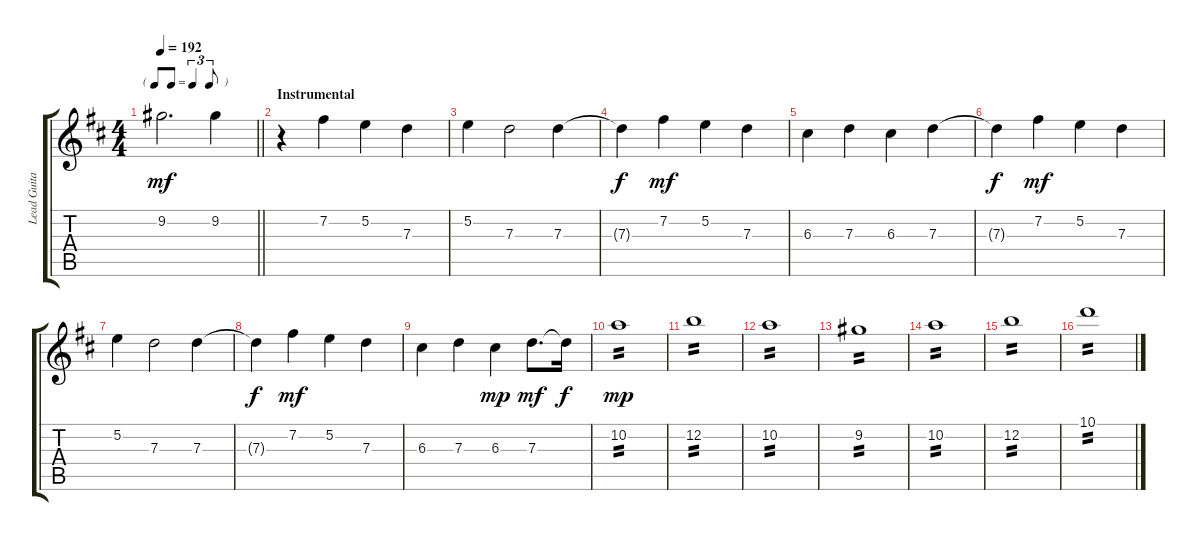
\track ("Lead Guitar" "Lead Guita") {instrument overdrivenguitar}
\staff {score tabs}
\tuning (E4 B3 G3 D3 A2 E2) {hide}
\ts (4 4)
\tf triplet8th
\tempo 192
\clef g2
\barLineRight lightlight
\ks bminor
9.2.2{d dy mf} 9.2.4 |
\section ("" "Instrumental")
r.4{volume 13} 7.2.4 5.2.4 7.3.4 |
5.2.4 7.3.2 7.3.4 |
7.3{t}.4{dy f} 7.2.4{dy mf} 5.2.4 7.3.4 |
6.3.4 7.3.4 6.3.4 7.3.4 |
7.3{t}.4{dy f} 7.2.4{dy mf} 5.2.4 7.3.4 |
5.2.4 7.3.2 7.3.4 |
7.3{t}.4{dy f} 7.2.4{dy mf} 5.2.4 7.3.4 |
6.3.4 7.3.4 6.3.4{dy mp} 7.3.8{d dy mf} 7.3{t}.16{dy f} |
10.2.1{tp 2 dy mp} |
12.2.1{tp 2} |
10.2.1{tp 2} |
9.2.1{tp 2} |
10.2.1{tp 2} |
12.2.1{tp 2} |
10.1.1{tp 2}
